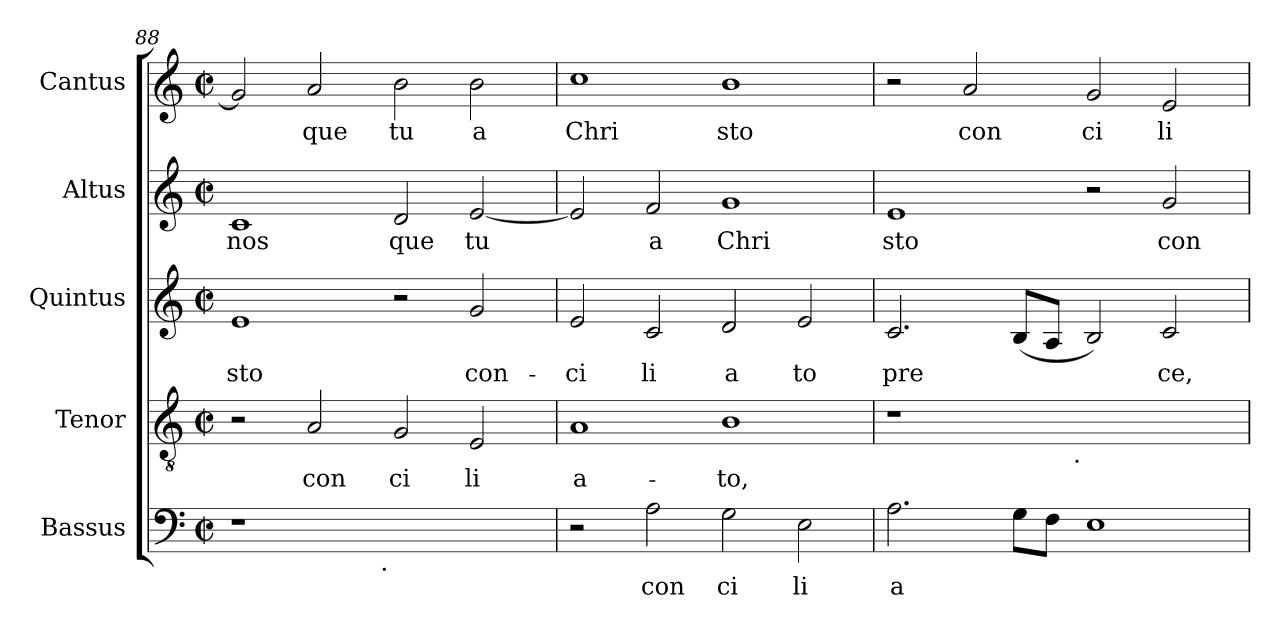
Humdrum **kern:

**kern	**text	**kern	**text	**kern	**text	**kern	**text	**kern	**text
*part5	*part5	*part4	*part4	*part3	*part3	*part2	*part2	*part1	*part1
*staff5	*staff5	*staff4	*staff4	*staff3	*staff3	*staff2	*staff2	*staff1	*staff1
*I"Bassus	*	*I"Tenor	*	*I"Quintus	*	*I"Altus	*	*I"Cantus	*
*clefF4	*	*clefGv2	*	*clefG2	*	*clefG2	*	*clefG2	*
*k[]	*	*k[]	*	*k[]	*	*k[]	*	*k[]	*
*C:	*	*C:	*	*C:	*	*C:	*	*C:	*
*M2/2	*	*M2/2	*	*M2/2	*	*M2/2	*	*M2/2	*
*met(c|)	*	*met(c|)	*	*met(c|)	*	*met(c|)	*	*met(c|)	*
=88	=88	=88	=88	=88	=88	=88	=88	=88	=88
!	!	!	!	!	!LO:LY:b:cj	!	!LO:LY:b:cj	!	!LO:LY:b:cj
*^	*	*	*	*	*	*	*	*	*
1r	2ryy	.	2r	.	1e	-sto	1c	nos	2g/]	.
!	!	!	!	!LO:LY:b:cj	!	!	!	!	!	!LO:LY:b:cj
.	4...ryy	.	2A/	con	.	.	.	.	2a/	que
!	!LO:TX:b:t=.	!	!	!	!	!	!	!	!	!
.	1ryy	.	.	.	.	.	.	.	.	.
!	!	!	!	!LO:LY:b:cj	!	!	!	!LO:LY:b:cj	!	!LO:LY:b:cj
1ryy	.	.	2G/	ci	2r	.	2d/	que	2b\	tu
!	!	!	!	!LO:LY:b:cj	!	!LO:LY:b:cj	!	!LO:LY:b:cj	!	!LO:LY:b:cj
.	.	.	2E/	li	2g/	con-	[>2e/	tu	2b\	a
.	32ryy	.	.	.	.	.	.	.	.	.
!!LO:PB:g=z
=89	=89	=89	=89	=89	=89	=89	=89	=89	=89	=89
!	!	!	!	!LO:LY:b:cj	!	!LO:LY:b:cj	!	!LO:LY:b:cj	!	!LO:LY:b:cj
*v	*v	*	*	*	*	*	*	*	*	*
2r	.	1A	a-	2e/	-ci	2e/]	.	1cc	Chri
!	!LO:LY:b:cj	!	!	!	!LO:LY:b:cj	!	!LO:LY:b:cj	!	!
2A\	con	.	.	2c/	li	2f/	a	.	.
!	!LO:LY:b:cj	!	!LO:LY:b:cj	!	!LO:LY:b:cj	!	!LO:LY:b:cj	!	!LO:LY:b:cj
2G\	ci	1B	-to,	2d/	a	1g	Chri	1b	sto
!	!LO:LY:b:cj	!	!	!	!LO:LY:b:cj	!	!	!	!
2E\	li	.	.	2e/	to	.	.	.	.
=90	=90	=90	=90	=90	=90	=90	=90	=90	=90
!	!LO:LY:b:cj	!	!	!	!LO:LY:b:cj	!	!LO:LY:b:cj	!	!
*	*	*^	*	*	*	*	*	*	*
2.A\	a	1r	2ryy	.	2.c/	pre	1e	sto	2r	.
!	!	!	!	!	!	!	!	!	!	!LO:LY:b:cj
.	.	.	4...ryy	.	.	.	.	.	2a/	con
!	!LO:LY:b:cj	!	!	!	!	!LO:LY:b:cj	!	!	!	!
8G\L	.	.	.	.	(>8B/L	.	.	.	.	.
!	!LO:LY:b:cj	!	!	!	!	!LO:LY:b:cj	!	!	!	!
8F\J	.	.	.	.	8A/J	.	.	.	.	.
!	!	!	!LO:TX:b:t=.	!	!	!	!	!	!	!
.	.	.	1ryy	.	.	.	.	.	.	.
!	!LO:LY:b:cj	!	!	!	!	!LO:LY:b:cj	!	!	!	!LO:LY:b:cj
1E	.	1ryy	.	.	2B/)	.	2r	.	2g/	ci
!	!	!	!	!	!	!LO:LY:b:cj	!	!LO:LY:b:cj	!	!LO:LY:b:cj
.	.	.	.	.	2c/	ce,	2g/	con	2e/	li
.	.	.	32ryy	.	.	.	.	.	.	.
*	*	*v	*v	*	*	*	*	*	*	*
=	=	=	=	=	=	=	=	=	=
*-	*-	*-	*-	*-	*-	*-	*-	*-	*-
